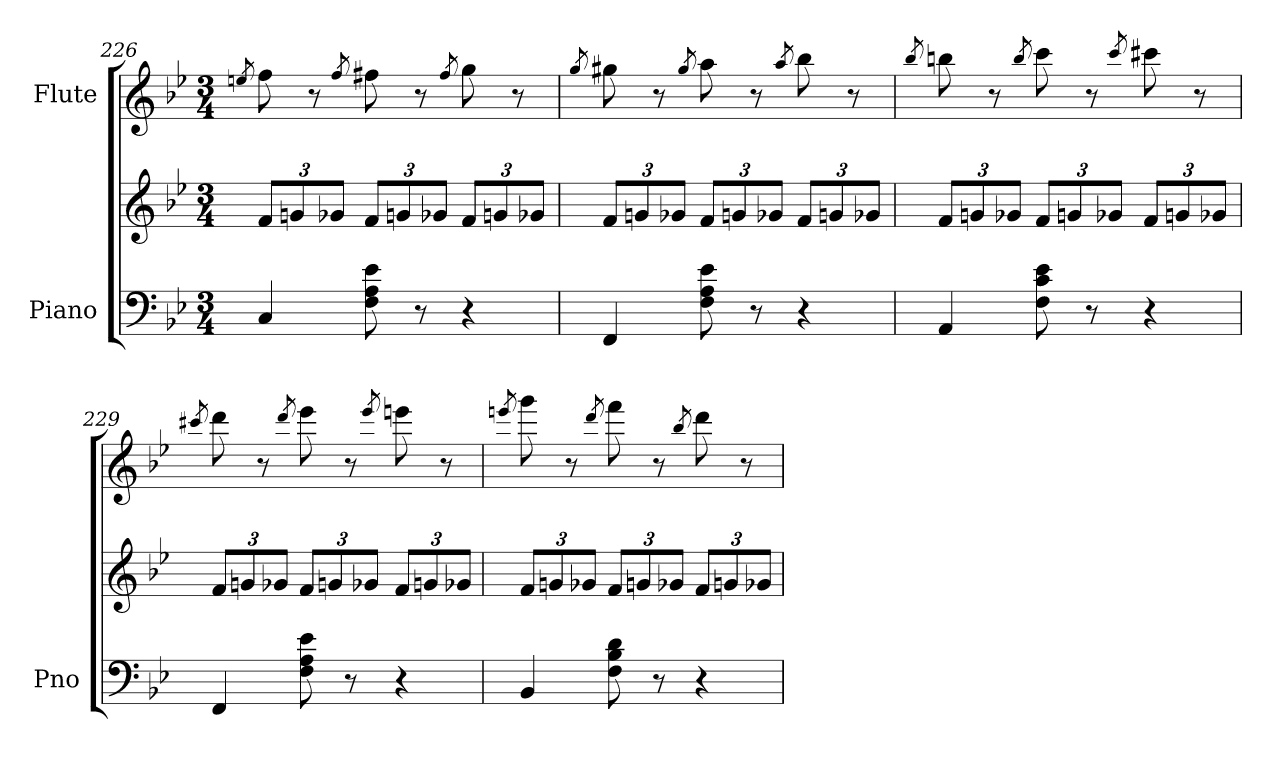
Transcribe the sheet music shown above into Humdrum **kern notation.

**kern	**kern	**kern
*part2	*part2	*part1
*staff3	*staff2	*staff1
*I"Piano	*	*I"Flute
*I'Pno	*	*
*clefF4	*clefG2	*clefG2
*k[b-e-]	*k[b-e-]	*k[b-e-]
*B-:	*B-:	*B-:
*M3/4	*M3/4	*M3/4
=226	=226	=226
.	.	8qeen/
*	*Xbrackettup	*
4C/	12f/L	8ff\
.	12gni/	.
.	.	8r
.	12g-X/J	.
.	.	8qff/
8F\ 8A\ 8e-\	12f/L	8ff#X\
.	12gn/	.
8r	.	8r
.	12g-X/J	.
.	.	8qff#/
4r	12f/L	8gg\
.	12gn/	.
.	.	8r
.	12g-X/J	.
=227	=227	=227
.	.	8qgg/
4FF/	12f/L	8gg#X\
.	12gni/	.
.	.	8r
.	12g-X/J	.
.	.	8qgg#/
8F\ 8A\ 8e-\	12f/L	8aa\
.	12gn/	.
8r	.	8r
.	12g-X/J	.
.	.	8qaa/
4r	12f/L	8bb-\
.	12gn/	.
.	.	8r
.	12g-X/J	.
!!LO:LB:g=z
=228	=228	=228
.	.	8qbb-/
4AA/	12f/L	8bbn\
.	12gni/	.
.	.	8r
.	12g-X/J	.
.	.	8qbb/
8F\ 8c\ 8e-\	12f/L	8ccc\
.	12gn/	.
8r	.	8r
.	12g-X/J	.
.	.	8qccc/
4r	12f/L	8ccc#X\
.	12gn/	.
.	.	8r
.	12g-X/J	.
=229	=229	=229
.	.	8qccc#X/
4FF/	12f/L	8ddd\
.	12gni/	.
.	.	8r
.	12g-X/J	.
.	.	8qddd/
8F\ 8A\ 8e-\	12f/L	8eee-\
.	12gn/	.
8r	.	8r
.	12g-X/J	.
.	.	8qeee-/
4r	12f/L	8eeen\
.	12gn/	.
.	.	8r
.	12g-X/J	.
!!LO:LB:g=z
=230	=230	=230
.	.	8qeeen/
4BB-/	12f/L	8ggg\
.	12gni/	.
.	.	8r
.	12g-X/J	.
.	.	8qddd/
8F\ 8B-\ 8d\	12f/L	8fff\
.	12gn/	.
8r	.	8r
.	12g-X/J	.
.	.	8qbb-/
4r	12f/L	8ddd\
.	12gn/	.
.	.	8r
.	12g-X/J	.
=	=	=
*-	*-	*-
